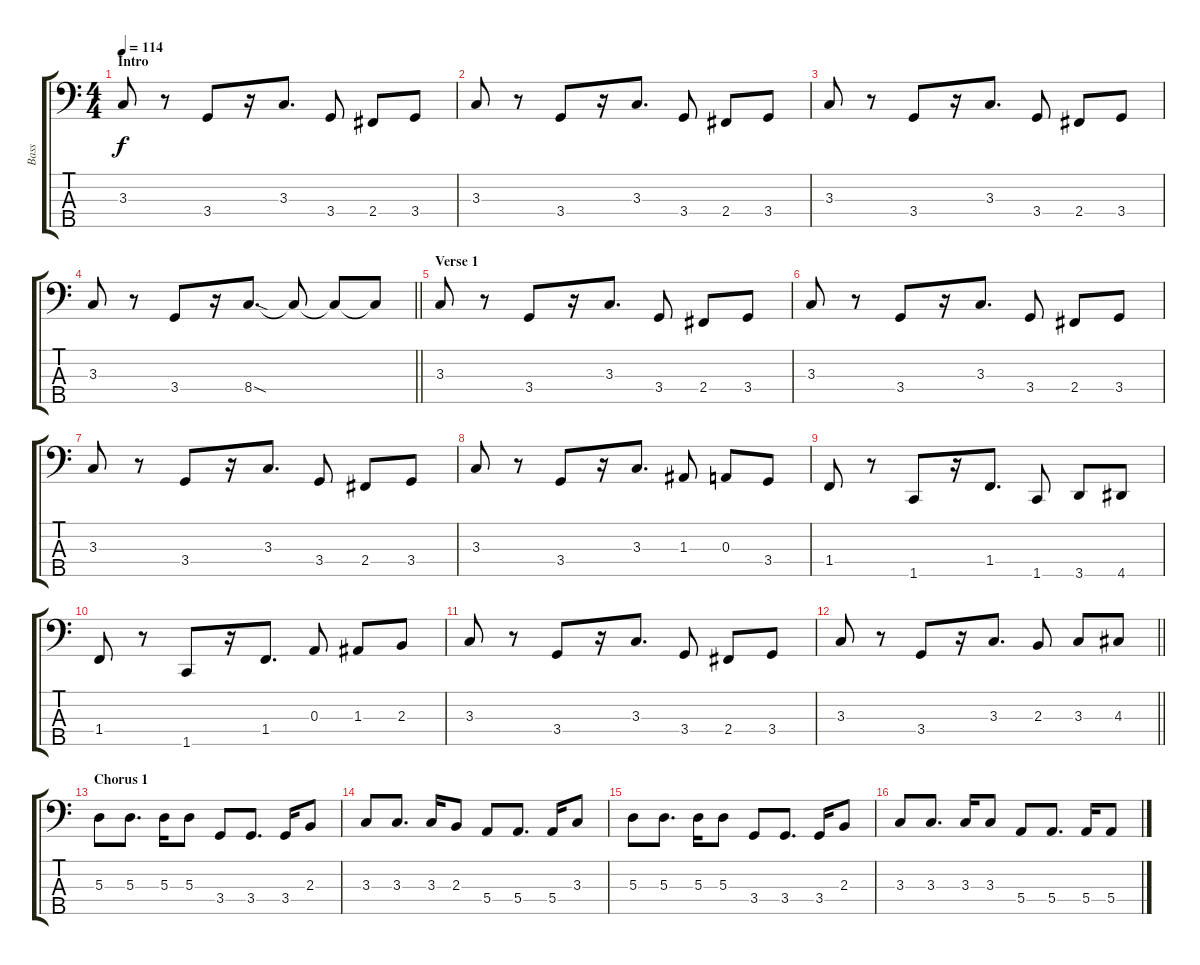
\track ("Bass" "Bass") {instrument electricbassfinger}
\staff {score tabs}
\tuning (G2 D2 A1 E1 B0) {hide}
\ts (4 4)
\section ("" "Intro")
\tempo 114
\clef f4
\ks c
3.3.8{dy f instrument electricbassfinger} r.8 3.4.8 r.16 3.3.8{d} 3.4.8 2.4.8 3.4.8 |
3.3.8 r.8 3.4.8 r.16 3.3.8{d} 3.4.8 2.4.8 3.4.8 |
3.3.8 r.8 3.4.8 r.16 3.3.8{d} 3.4.8 2.4.8 3.4.8 |
\barLineRight lightlight
3.3.8 r.8 3.4.8 r.16 8.4{sod}.8{d} 8.4{t}.8 8.4{t}.8 8.4{t}.8 |
\section ("" "Verse 1")
3.3.8 r.8 3.4.8 r.16 3.3.8{d} 3.4.8 2.4.8 3.4.8 |
3.3.8 r.8 3.4.8 r.16 3.3.8{d} 3.4.8 2.4.8 3.4.8 |
3.3.8 r.8 3.4.8 r.16 3.3.8{d} 3.4.8 2.4.8 3.4.8 |
3.3.8 r.8 3.4.8 r.16 3.3.8{d} 1.3.8 0.3.8 3.4.8 |
1.4.8 r.8 1.5.8 r.16 1.4.8{d} 1.5.8 3.5.8 4.5.8 |
1.4.8 r.8 1.5.8 r.16 1.4.8{d} 0.3.8 1.3.8 2.3.8 |
3.3.8 r.8 3.4.8 r.16 3.3.8{d} 3.4.8 2.4.8 3.4.8 |
\barLineRight lightlight
3.3.8 r.8 3.4.8 r.16 3.3.8{d} 2.3.8 3.3.8 4.3.8 |
\section ("" "Chorus 1")
5.3.8 5.3.8{d} 5.3.16 5.3.8 3.4.8 3.4.8{d} 3.4.16 2.3.8 |
3.3.8 3.3.8{d} 3.3.16 2.3.8 5.4.8 5.4.8{d} 5.4.16 3.3.8 |
5.3.8 5.3.8{d} 5.3.16 5.3.8 3.4.8 3.4.8{d} 3.4.16 2.3.8 |
3.3.8 3.3.8{d} 3.3.16 3.3.8 5.4.8 5.4.8{d} 5.4.16 5.4.8
